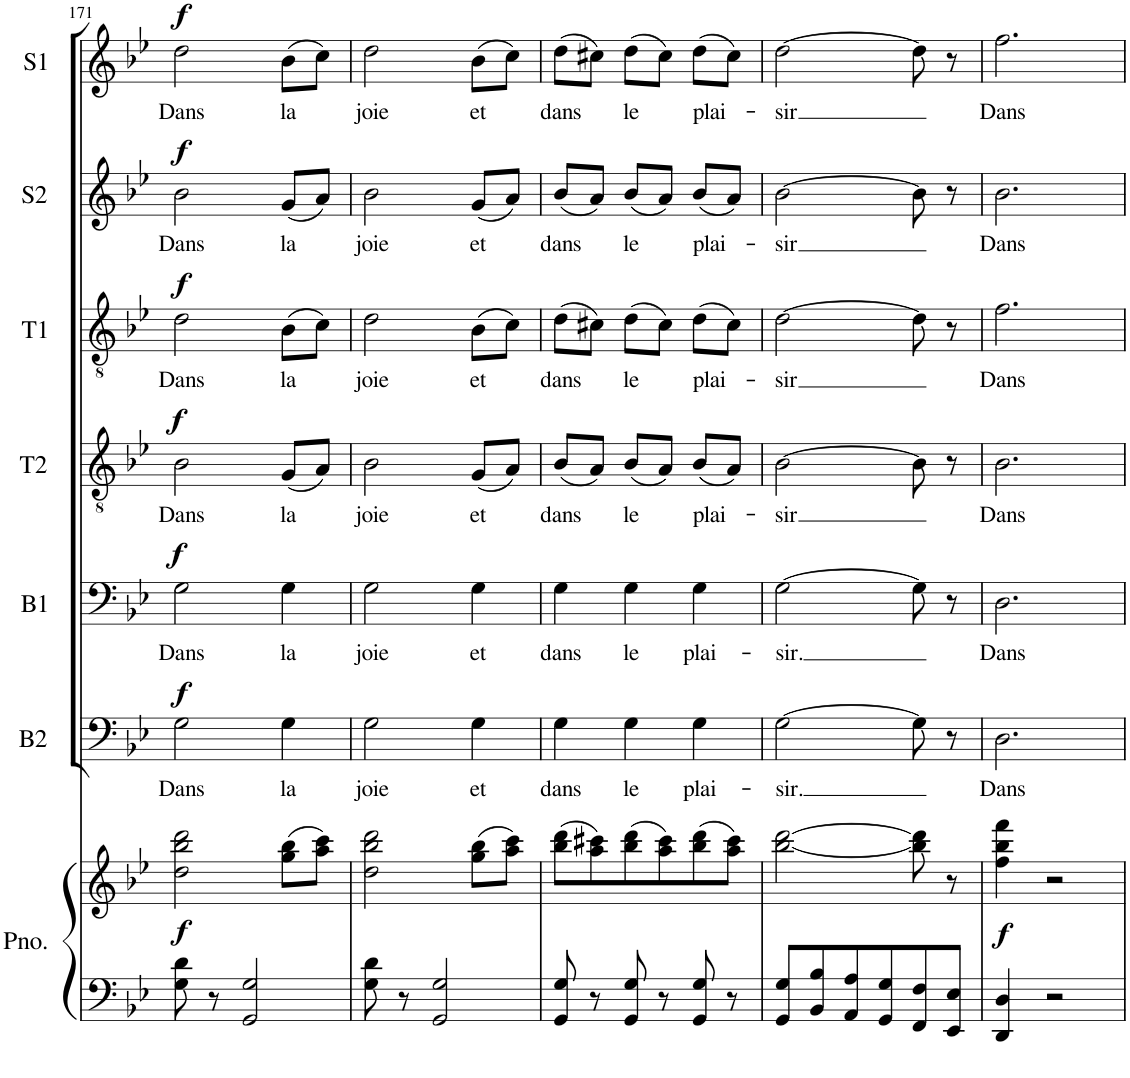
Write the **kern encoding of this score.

**kern	**kern	**dynam	**kern	**text	**dynam	**kern	**text	**dynam	**kern	**text	**dynam	**kern	**text	**dynam	**kern	**text	**dynam	**kern	**text	**dynam
*part7	*part7	*part7	*part6	*part6	*part6	*part5	*part5	*part5	*part4	*part4	*part4	*part3	*part3	*part3	*part2	*part2	*part2	*part1	*part1	*part1
*staff8	*staff7	*staff7/8	*staff6	*staff6	*staff6	*staff5	*staff5	*staff5	*staff4	*staff4	*staff4	*staff3	*staff3	*staff3	*staff2	*staff2	*staff2	*staff1	*staff1	*staff1
*I"Piano	*	*	*I"Basse 2	*	*	*I"Basse 1	*	*	*I"Tenor 2	*	*	*I"Tenor 1	*	*	*I"Soprano 2	*	*	*I"Soprano 1	*	*
*I'Pno.	*	*	*I'B2	*	*	*I'B1	*	*	*I'T2	*	*	*I'T1	*	*	*I'S2	*	*	*I'S1	*	*
!!LO:PB:g=z
*clefF4	*clefG2	*	*clefF4	*	*	*clefF4	*	*	*clefGv2	*	*	*clefGv2	*	*	*clefG2	*	*	*clefG2	*	*
*k[b-e-]	*k[b-e-]	*	*k[b-e-]	*	*	*k[b-e-]	*	*	*k[b-e-]	*	*	*k[b-e-]	*	*	*k[b-e-]	*	*	*k[b-e-]	*	*
*M3/4	*M3/4	*	*M3/4	*	*	*M3/4	*	*	*M3/4	*	*	*M3/4	*	*	*M3/4	*	*	*M3/4	*	*
=171	=171	=171	=171	=171	=171	=171	=171	=171	=171	=171	=171	=171	=171	=171	=171	=171	=171	=171	=171	=171
!	!	!LO:DY:b	!	!LO:LY:b	!LO:DY:a	!	!LO:LY:b	!LO:DY:a	!	!LO:LY:b	!LO:DY:a	!	!LO:LY:b	!LO:DY:a	!	!LO:LY:b	!LO:DY:a	!	!LO:LY:b	!LO:DY:a
8G\ 8d\	2dd\ 2bb-\ 2ddd\	f	2G\	Dans	f	2G\	Dans	f	2B-\	Dans	f	2d\	Dans	f	2b-\	Dans	f	2dd\	Dans	f
8r	.	.	.	.	.	.	.	.	.	.	.	.	.	.	.	.	.	.	.	.
2GG/ 2G/	.	.	.	.	.	.	.	.	.	.	.	.	.	.	.	.	.	.	.	.
!	!	!	!	!LO:LY:b	!	!	!LO:LY:b	!	!	!LO:LY:b	!	!	!LO:LY:b	!	!	!LO:LY:b	!	!	!LO:LY:b	!
.	(8gg\ 8bb-\L	.	4G\	la	.	4G\	la	.	(8G/L	la	.	(8B-\L	la	.	(8g/L	la	.	(8b-\L	la	.
.	8aa\ 8ccc\J)	.	.	.	.	.	.	.	8A/J)	.	.	8c\J)	.	.	8a/J)	.	.	8cc\J)	.	.
=172	=172	=172	=172	=172	=172	=172	=172	=172	=172	=172	=172	=172	=172	=172	=172	=172	=172	=172	=172	=172
!	!	!	!	!LO:LY:b	!	!	!LO:LY:b	!	!	!LO:LY:b	!	!	!LO:LY:b	!	!	!LO:LY:b	!	!	!LO:LY:b	!
8G\ 8d\	2dd\ 2bb-\ 2ddd\	.	2G\	joie	.	2G\	joie	.	2B-\	joie	.	2d\	joie	.	2b-\	joie	.	2dd\	joie	.
8r	.	.	.	.	.	.	.	.	.	.	.	.	.	.	.	.	.	.	.	.
2GG/ 2G/	.	.	.	.	.	.	.	.	.	.	.	.	.	.	.	.	.	.	.	.
!	!	!	!	!LO:LY:b	!	!	!LO:LY:b	!	!	!LO:LY:b	!	!	!LO:LY:b	!	!	!LO:LY:b	!	!	!LO:LY:b	!
.	(8gg\ 8bb-\L	.	4G\	et	.	4G\	et	.	(8G/L	et	.	(8B-\L	et	.	(8g/L	et	.	(8b-\L	et	.
.	8aa\ 8ccc\J)	.	.	.	.	.	.	.	8A/J)	.	.	8c\J)	.	.	8a/J)	.	.	8cc\J)	.	.
=173	=173	=173	=173	=173	=173	=173	=173	=173	=173	=173	=173	=173	=173	=173	=173	=173	=173	=173	=173	=173
!	!	!	!	!LO:LY:b	!	!	!LO:LY:b	!	!	!LO:LY:b	!	!	!LO:LY:b	!	!	!LO:LY:b	!	!	!LO:LY:b	!
8GG/ 8G/	(8bb-\ 8ddd\L	.	4G\	dans	.	4G\	dans	.	(8B-/L	dans	.	(8d\L	dans	.	(8b-/L	dans	.	(8dd\L	dans	.
8r	8aa\ 8ccc#X\)	.	.	.	.	.	.	.	8A/J)	.	.	8c#X\J)	.	.	8a/J)	.	.	8cc#X\J)	.	.
!	!	!	!	!LO:LY:b	!	!	!LO:LY:b	!	!	!LO:LY:b	!	!	!LO:LY:b	!	!	!LO:LY:b	!	!	!LO:LY:b	!
8GG/ 8G/	(8bb-\ 8ddd\	.	4G\	le	.	4G\	le	.	(8B-/L	le	.	(8d\L	le	.	(8b-/L	le	.	(8dd\L	le	.
8r	8aa\ 8ccc#\)	.	.	.	.	.	.	.	8A/J)	.	.	8c#\J)	.	.	8a/J)	.	.	8cc#\J)	.	.
!	!	!	!	!LO:LY:b	!	!	!LO:LY:b	!	!	!LO:LY:b	!	!	!LO:LY:b	!	!	!LO:LY:b	!	!	!LO:LY:b	!
8GG/ 8G/	(8bb-\ 8ddd\	.	4G\	plai-	.	4G\	plai-	.	(8B-/L	plai-	.	(8d\L	plai-	.	(8b-/L	plai-	.	(8dd\L	plai-	.
8r	8aa\ 8ccc#\J)	.	.	.	.	.	.	.	8A/J)	.	.	8c#\J)	.	.	8a/J)	.	.	8cc#\J)	.	.
=174	=174	=174	=174	=174	=174	=174	=174	=174	=174	=174	=174	=174	=174	=174	=174	=174	=174	=174	=174	=174
!	!	!	!	!LO:LY:b	!	!	!LO:LY:b	!	!	!LO:LY:b	!	!	!LO:LY:b	!	!	!LO:LY:b	!	!	!LO:LY:b	!
8GG/ 8G/L	[2bb-\ [2ddd\	.	[2G\	-sir.	.	[2G\	-sir.	.	[2B-\	-sir	.	[2d\	-sir	.	[2b-\	-sir	.	[2dd\	-sir	.
8BB-/ 8B-/	.	.	.	.	.	.	.	.	.	.	.	.	.	.	.	.	.	.	.	.
8AA/ 8A/	.	.	.	.	.	.	.	.	.	.	.	.	.	.	.	.	.	.	.	.
8GG/ 8G/	.	.	.	.	.	.	.	.	.	.	.	.	.	.	.	.	.	.	.	.
8FF/ 8F/	8bb-\] 8ddd\]	.	8G\]	.	.	8G\]	.	.	8B-\]	.	.	8d\]	.	.	8b-\]	.	.	8dd\]	.	.
8EE-/ 8E-/J	8r	.	8r	.	.	8r	.	.	8r	.	.	8r	.	.	8r	.	.	8r	.	.
=175	=175	=175	=175	=175	=175	=175	=175	=175	=175	=175	=175	=175	=175	=175	=175	=175	=175	=175	=175	=175
!	!	!LO:DY:b	!	!LO:LY:b	!	!	!LO:LY:b	!	!	!LO:LY:b	!	!	!LO:LY:b	!	!	!LO:LY:b	!	!	!LO:LY:b	!
4DD/ 4D/	4ff\ 4bb-\ 4fff\	f	2.D\	Dans	.	2.D\	Dans	.	2.B-\	Dans	.	2.f\	Dans	.	2.b-\	Dans	.	2.ff\	Dans	.
2r	2r	.	.	.	.	.	.	.	.	.	.	.	.	.	.	.	.	.	.	.
=	=	=	=	=	=	=	=	=	=	=	=	=	=	=	=	=	=	=	=	=
*-	*-	*-	*-	*-	*-	*-	*-	*-	*-	*-	*-	*-	*-	*-	*-	*-	*-	*-	*-	*-
